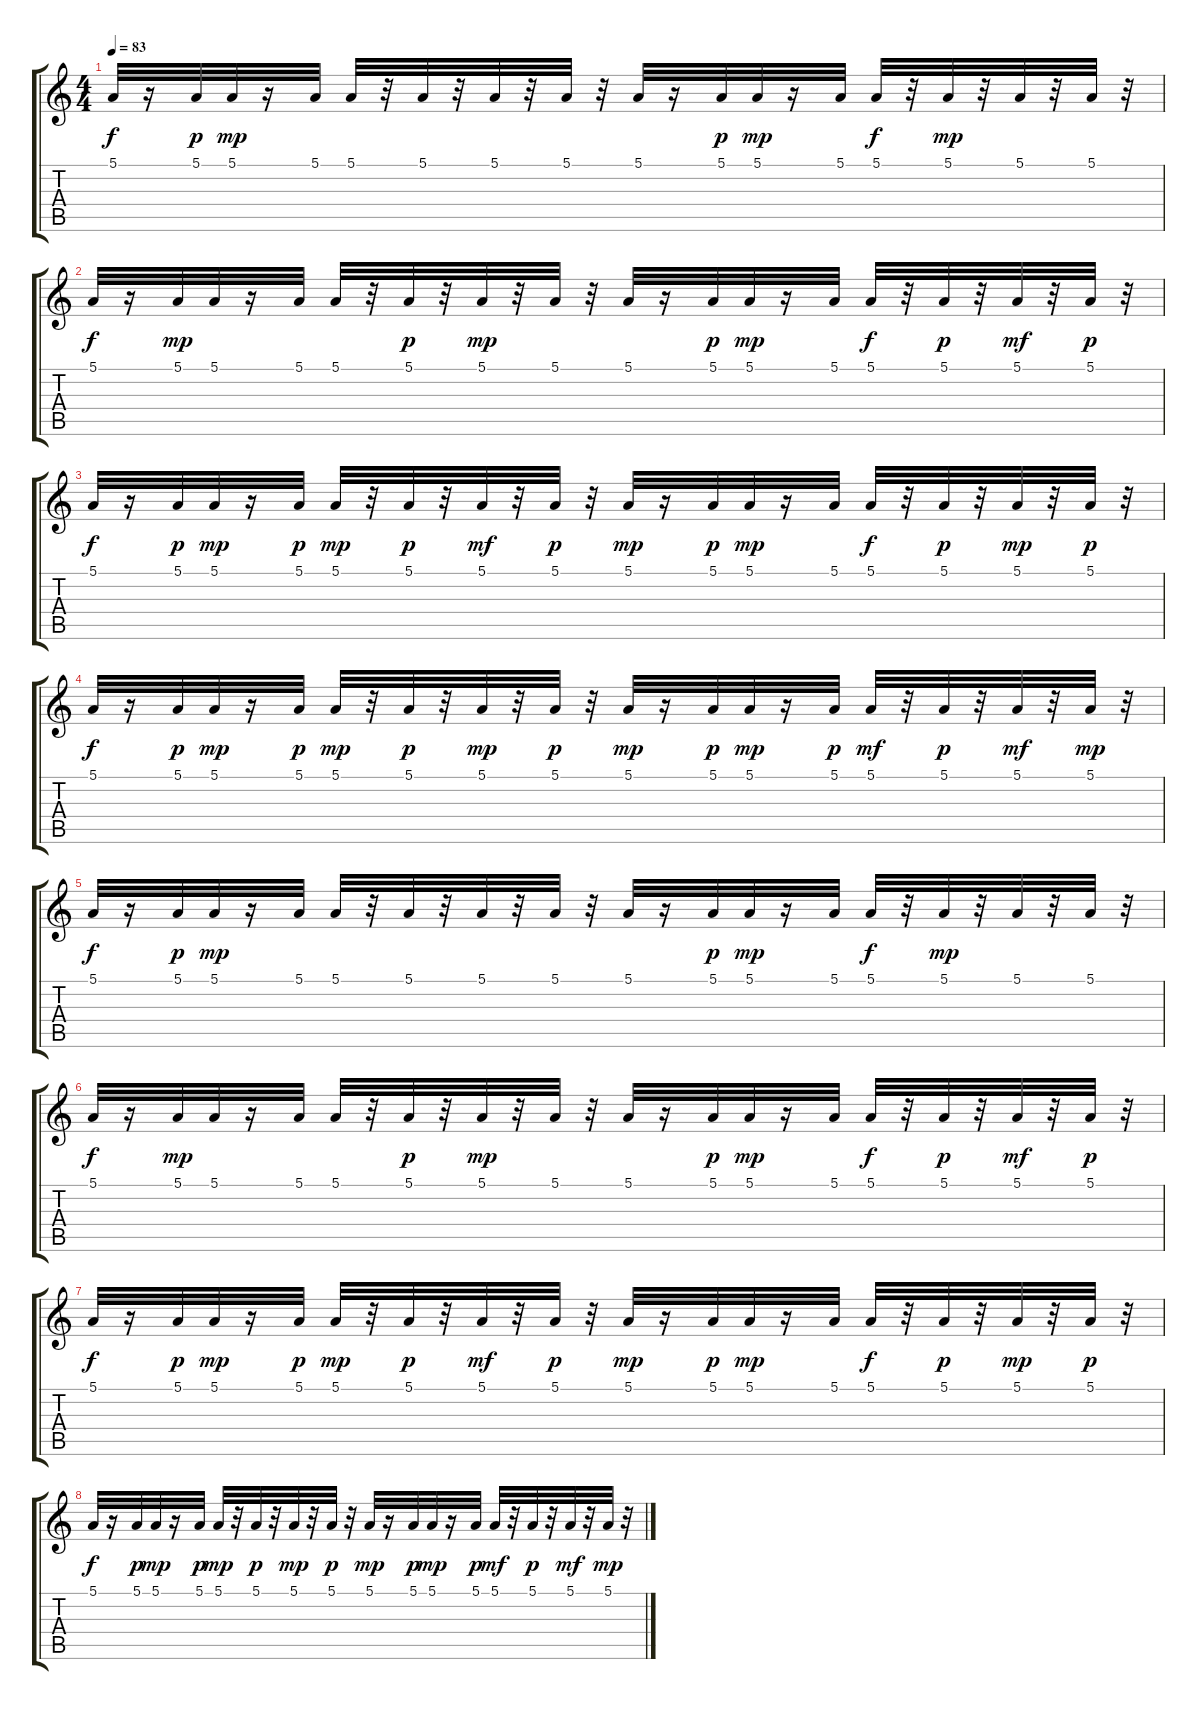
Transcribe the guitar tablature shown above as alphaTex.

\track "" {instrument acousticgrandpiano}
\staff {score tabs}
\tuning (E4 B3 G3 D3 A2 E2) {hide}
\ts (4 4)
\tempo 83
\clef g2
\ks c
5.1.32{dy f} r.16 5.1.32{dy p} 5.1.32{dy mp} r.16 5.1.32 5.1.32 r.32 5.1.32 r.32 5.1.32 r.32 5.1.32 r.32 5.1.32 r.16 5.1.32{dy p} 5.1.32{dy mp} r.16 5.1.32 5.1.32{dy f} r.32 5.1.32{dy mp} r.32 5.1.32 r.32 5.1.32 r.32 |
5.1.32{dy f} r.16 5.1.32{dy mp} 5.1.32 r.16 5.1.32 5.1.32 r.32 5.1.32{dy p} r.32 5.1.32{dy mp} r.32 5.1.32 r.32 5.1.32 r.16 5.1.32{dy p} 5.1.32{dy mp} r.16 5.1.32 5.1.32{dy f} r.32 5.1.32{dy p} r.32 5.1.32{dy mf} r.32 5.1.32{dy p} r.32 |
5.1.32{dy f} r.16 5.1.32{dy p} 5.1.32{dy mp} r.16 5.1.32{dy p} 5.1.32{dy mp} r.32 5.1.32{dy p} r.32 5.1.32{dy mf} r.32 5.1.32{dy p} r.32 5.1.32{dy mp} r.16 5.1.32{dy p} 5.1.32{dy mp} r.16 5.1.32 5.1.32{dy f} r.32 5.1.32{dy p} r.32 5.1.32{dy mp} r.32 5.1.32{dy p} r.32 |
5.1.32{dy f} r.16 5.1.32{dy p} 5.1.32{dy mp} r.16 5.1.32{dy p} 5.1.32{dy mp} r.32 5.1.32{dy p} r.32 5.1.32{dy mp} r.32 5.1.32{dy p} r.32 5.1.32{dy mp} r.16 5.1.32{dy p} 5.1.32{dy mp} r.16 5.1.32{dy p} 5.1.32{dy mf} r.32 5.1.32{dy p} r.32 5.1.32{dy mf} r.32 5.1.32{dy mp} r.32 |
5.1.32{dy f} r.16 5.1.32{dy p} 5.1.32{dy mp} r.16 5.1.32 5.1.32 r.32 5.1.32 r.32 5.1.32 r.32 5.1.32 r.32 5.1.32 r.16 5.1.32{dy p} 5.1.32{dy mp} r.16 5.1.32 5.1.32{dy f} r.32 5.1.32{dy mp} r.32 5.1.32 r.32 5.1.32 r.32 |
5.1.32{dy f} r.16 5.1.32{dy mp} 5.1.32 r.16 5.1.32 5.1.32 r.32 5.1.32{dy p} r.32 5.1.32{dy mp} r.32 5.1.32 r.32 5.1.32 r.16 5.1.32{dy p} 5.1.32{dy mp} r.16 5.1.32 5.1.32{dy f} r.32 5.1.32{dy p} r.32 5.1.32{dy mf} r.32 5.1.32{dy p} r.32 |
5.1.32{dy f} r.16 5.1.32{dy p} 5.1.32{dy mp} r.16 5.1.32{dy p} 5.1.32{dy mp} r.32 5.1.32{dy p} r.32 5.1.32{dy mf} r.32 5.1.32{dy p} r.32 5.1.32{dy mp} r.16 5.1.32{dy p} 5.1.32{dy mp} r.16 5.1.32 5.1.32{dy f} r.32 5.1.32{dy p} r.32 5.1.32{dy mp} r.32 5.1.32{dy p} r.32 |
5.1.32{dy f} r.16 5.1.32{dy p} 5.1.32{dy mp} r.16 5.1.32{dy p} 5.1.32{dy mp} r.32 5.1.32{dy p} r.32 5.1.32{dy mp} r.32 5.1.32{dy p} r.32 5.1.32{dy mp} r.16 5.1.32{dy p} 5.1.32{dy mp} r.16 5.1.32{dy p} 5.1.32{dy mf} r.32 5.1.32{dy p} r.32 5.1.32{dy mf} r.32 5.1.32{dy mp} r.32
